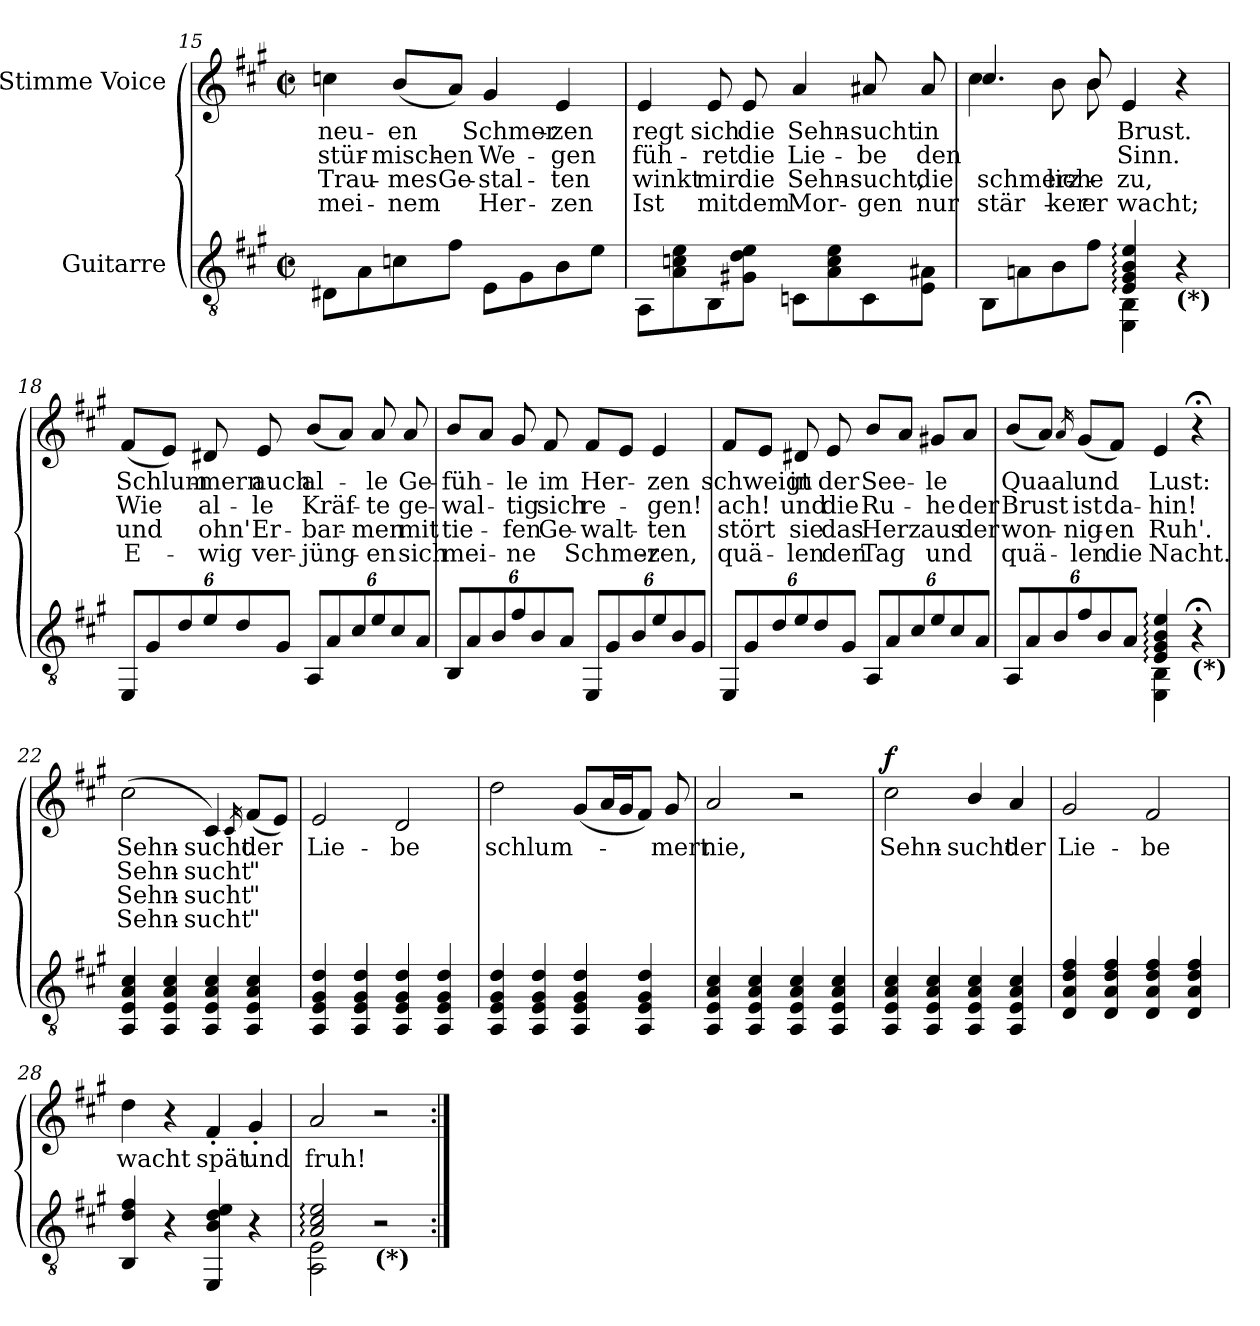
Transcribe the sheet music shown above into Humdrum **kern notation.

**kern	**kern	**text	**text	**text	**text	**dynam
*part2	*part1	*part1	*part1	*part1	*part1	*part1
*staff2	*staff1	*staff1	*staff1	*staff1	*staff1	*staff1
*I"Guitarre	*I"Stimme Voice	*	*	*	*	*
*clefGv2	*clefG2	*	*	*	*	*
*k[f#c#g#]	*k[f#c#g#]	*	*	*	*	*
*M2/2	*M2/2	*	*	*	*	*
*met(c|)	*met(c|)	*	*	*	*	*
=15	=15	=15	=15	=15	=15	=15
!	!	!LO:LY:b	!LO:LY:b	!LO:LY:b	!LO:LY:b	!
8D#X\L	4ccn\	neu-	stür-	Trau-	mei-	.
8A\	.	.	.	.	.	.
!	!	!LO:LY:b	!LO:LY:b	!LO:LY:b	!LO:LY:b	!
8cn\	(<8b/L	-en	-misch-	-mes	-nem	.
!	!	!	!LO:LY:b	!LO:LY:b	!	!
8f#\J	8a/J)	.	-en	Ge-	.	.
!	!	!LO:LY:b	!LO:LY:b	!LO:LY:b	!LO:LY:b	!
8E\L	4g#/	Schmer-	We-	-stal-	Her-	.
8G#\	.	.	.	.	.	.
!	!	!LO:LY:b	!LO:LY:b	!LO:LY:b	!LO:LY:b	!
8B\	4e/	-zen	-gen	-ten	-zen	.
8e\J	.	.	.	.	.	.
=16	=16	=16	=16	=16	=16	=16
!	!	!LO:LY:b	!LO:LY:b	!LO:LY:b	!LO:LY:b	!
8AA\L	4e/	regt	füh-	winkt	Ist	.
8A\ 8cn\ 8e\	.	.	.	.	.	.
!	!	!LO:LY:b	!LO:LY:b	!LO:LY:b	!LO:LY:b	!
8BB\	8e/	sich	-ret	mir	mit	.
!	!	!LO:LY:b	!LO:LY:b	!LO:LY:b	!LO:LY:b	!
8G#X\ 8d\ 8e\J	8e/	die	die	die	dem	.
!	!	!LO:LY:b	!LO:LY:b	!LO:LY:b	!LO:LY:b	!
8Cn\L	4a/	Sehn-	Lie-	Sehn-	Mor-	.
8A\ 8c\ 8e\	.	.	.	.	.	.
!	!	!LO:LY:b	!LO:LY:b	!LO:LY:b	!LO:LY:b	!
8C\	8a#X/	-sucht	-be	-sucht,	-gen	.
!	!	!LO:LY:b	!LO:LY:b	!LO:LY:b	!LO:LY:b	!
8E\ 8A#X\J	8a#/	in	den	die	nur	.
=17	=17	=17	=17	=17	=17	=17
*^	*	*	*	*	*	*
!	!	!	!LO:LY:b	!LO:LY:b	!	!	!
*	*	*^	*	*	*	*	*
!	!	!	!	!	!	!LO:LY:b	!LO:LY:b	!
8BB\L	2rEyy	4.cc#/	4cc#\	.	.	schmerz-	stär-	.
8Ani\	.	.	.	.	.	.	.	.
!	!	!	!	!	!	!LO:LY:b	!LO:LY:b	!
8B\	.	.	8b\	.	.	-lich-	-ker	.
!	!	!	!	!LO:LY:b	!LO:LY:b	!	!	!
!	!	!	!	!	!	!LO:LY:b	!LO:LY:b	!
8f#\J	.	8b/	8b\	.	.	-e	er	.
!	!	!	!	!LO:LY:b	!LO:LY:b	!LO:LY:b	!LO:LY:b	!
4E/: 4G#/: 4B/: 4e/:	4EE\ 4BB\	4e/	2ryy	Brust.	Sinn.	zu,	- wacht;	.
!LO:TX:b:B:t=(*)	!	!	!	!	!	!	!	!
4r	4rAAyy	4r	.	.	.	.	.	.
*v	*v	*	*	*	*	*	*	*
*	*v	*v	*	*	*	*	*
!!LO:LB:g=z
=18	=18	=18	=18	=18	=18	=18
*Xbrackettup	*	*	*	*	*	*
*^	*	*	*	*	*	*
!	!	!	!LO:LY:b	!LO:LY:b	!LO:LY:b	!LO:LY:b	!
*v	*v	*	*	*	*	*	*
12EE/L	(<8f#/L	Schlum-	Wie	und	E-	.
12G#/	.	.	.	.	.	.
.	8e/J)	.	.	.	.	.
12d/	.	.	.	.	.	.
!	!	!LO:LY:b	!LO:LY:b	!LO:LY:b	!LO:LY:b	!
12e/	8d#X/	-mern	al-	ohn'	-wig	.
12d/	.	.	.	.	.	.
!	!	!LO:LY:b	!LO:LY:b	!LO:LY:b	!LO:LY:b	!
.	8e/	auch	-le	Er-	ver-	.
12G#/J	.	.	.	.	.	.
!	!	!LO:LY:b	!LO:LY:b	!LO:LY:b	!LO:LY:b	!
12AA/L	(<8b/L	al-	Kräf-	-bar-	-jüng-	.
12A/	.	.	.	.	.	.
.	8a/J)	.	.	.	.	.
12c#/	.	.	.	.	.	.
!	!	!LO:LY:b	!LO:LY:b	!LO:LY:b	!LO:LY:b	!
12e/	8a/	-le	-te	-men	-en	.
12c#/	.	.	.	.	.	.
!	!	!LO:LY:b	!LO:LY:b	!LO:LY:b	!LO:LY:b	!
.	8a/	Ge-	ge-	mit	sich	.
12A/J	.	.	.	.	.	.
=19	=19	=19	=19	=19	=19	=19
!	!	!LO:LY:b	!LO:LY:b	!LO:LY:b	!LO:LY:b	!
12BB/L	8b/L	-füh-	-wal-	tie-	mei-	.
12A/	.	.	.	.	.	.
.	8a/J	.	.	.	.	.
12B/	.	.	.	.	.	.
!	!	!LO:LY:b	!LO:LY:b	!LO:LY:b	!LO:LY:b	!
12f#/	8g#/	-le	-tig	-fen	-ne	.
12B/	.	.	.	.	.	.
!	!	!LO:LY:b	!LO:LY:b	!LO:LY:b	!	!
.	8f#/	im	sich	Ge-	.	.
12A/J	.	.	.	.	.	.
!	!	!LO:LY:b	!LO:LY:b	!LO:LY:b	!LO:LY:b	!
12EE/L	8f#/L	Her-	re-	-walt-	Schmer-	.
12G#/	.	.	.	.	.	.
.	8e/J	.	.	.	.	.
12B/	.	.	.	.	.	.
!	!	!LO:LY:b	!LO:LY:b	!LO:LY:b	!LO:LY:b	!
12e/	4e/	-zen	-gen!	-ten	-zen,	.
12B/	.	.	.	.	.	.
12G#/J	.	.	.	.	.	.
=20	=20	=20	=20	=20	=20	=20
!	!	!LO:LY:b	!LO:LY:b	!LO:LY:b	!LO:LY:b	!
12EE/L	8f#/L	schweigt	ach!	stört	quä-	.
12G#/	.	.	.	.	.	.
.	8e/J	.	.	.	.	.
12d/	.	.	.	.	.	.
!	!	!LO:LY:b	!LO:LY:b	!LO:LY:b	!LO:LY:b	!
12e/	8d#X/	in	und	sie	-len	.
12d/	.	.	.	.	.	.
!	!	!LO:LY:b	!LO:LY:b	!LO:LY:b	!LO:LY:b	!
.	8e/	der	die	das	den	.
12G#/J	.	.	.	.	.	.
!	!	!LO:LY:b	!LO:LY:b	!LO:LY:b	!LO:LY:b	!
12AA/L	8b/L	See-	Ru-	Herz	Tag	.
12A/	.	.	.	.	.	.
.	8a/J	.	.	.	.	.
12c#/	.	.	.	.	.	.
!	!	!LO:LY:b	!LO:LY:b	!LO:LY:b	!LO:LY:b	!
12e/	8g#X/L	-le	-he	aus	und	.
12c#/	.	.	.	.	.	.
!	!	!	!LO:LY:b	!LO:LY:b	!	!
.	8a/J	.	der	der	.	.
12A/J	.	.	.	.	.	.
=21	=21	=21	=21	=21	=21	=21
*^	*	*	*	*	*	*
!	!	!	!LO:LY:b	!LO:LY:b	!LO:LY:b	!LO:LY:b	!
12AA/L	2rDDyy	(<8b/L	Quaal	Brust	won-	quä-	.
12A/	.	.	.	.	.	.	.
.	.	8a/J)	.	.	.	.	.
12B/	.	.	.	.	.	.	.
.	.	16qa/	.	.	.	.	.
!	!	!	!LO:LY:b	!LO:LY:b	!LO:LY:b	!LO:LY:b	!
12f#/	.	(<8g#/L	und	ist	-nig-	-len	.
12B/	.	.	.	.	.	.	.
!	!	!	!	!LO:LY:b	!LO:LY:b	!LO:LY:b	!
.	.	8f#/J)	.	da-	-en	die	.
12A/J	.	.	.	.	.	.	.
!	!	!	!LO:LY:b	!LO:LY:b	!LO:LY:b	!LO:LY:b	!
4E/: 4G#/: 4B/: 4e/:	4EE\ 4BB\	4e/	Lust:	-hin!	Ruh'.	Nacht.	.
!LO:TX:b:B:t=(*)	!	!	!	!	!	!	!
4r;<	4rAAyy	4r;<	.	.	.	.	.
!!LO:LB:g=z
=22	=22	=22	=22	=22	=22	=22	=22
!	!	!	!LO:LY:b	!LO:LY:b	!LO:LY:b	!LO:LY:b	!
*v	*v	*	*	*	*	*	*
4AA/ 4E/ 4A/ 4c#/	(>2cc#\	Sehn-	Sehn-	Sehn-	Sehn-	.
4AA/ 4E/ 4A/ 4c#/	.	.	.	.	.	.
!	!	!LO:LY:b	!LO:LY:b	!LO:LY:b	!LO:LY:b	!
4AA/ 4E/ 4A/ 4c#/	4c#/)	-sucht	-sucht	-sucht	-sucht	.
.	16qc#/	.	.	.	.	.
!	!	!LO:LY:b	!LO:LY:b	!LO:LY:b	!LO:LY:b	!
4AA/ 4E/ 4A/ 4c#/	(<8f#/L	der	"	"	"	.
.	8e/J)	.	.	.	.	.
=23	=23	=23	=23	=23	=23	=23
!	!	!LO:LY:b	!	!	!	!
4AA/ 4E/ 4G#/ 4d/	2e/	Lie-	.	.	.	.
4AA/ 4E/ 4G#/ 4d/	.	.	.	.	.	.
!	!	!LO:LY:b	!	!	!	!
4AA/ 4E/ 4G#/ 4d/	2d/	-be	.	.	.	.
4AA/ 4E/ 4G#/ 4d/	.	.	.	.	.	.
=24	=24	=24	=24	=24	=24	=24
!	!	!LO:LY:b	!	!	!	!
4AA/ 4E/ 4G#/ 4d/	2dd\	schlum-	.	.	.	.
4AA/ 4E/ 4G#/ 4d/	.	.	.	.	.	.
4AA/ 4E/ 4G#/ 4d/	(<8g#/L	.	.	.	.	.
.	16a/L	.	.	.	.	.
.	16g#/J	.	.	.	.	.
4AA/ 4E/ 4G#/ 4d/	8f#/J)	.	.	.	.	.
!	!	!LO:LY:b	!	!	!	!
.	8g#/	-mert	.	.	.	.
=25	=25	=25	=25	=25	=25	=25
!	!	!LO:LY:b	!	!	!	!
4AA/ 4E/ 4A/ 4c#/	2a/	nie,	.	.	.	.
4AA/ 4E/ 4A/ 4c#/	.	.	.	.	.	.
4AA/ 4E/ 4A/ 4c#/	2r	.	.	.	.	.
4AA/ 4E/ 4A/ 4c#/	.	.	.	.	.	.
=26	=26	=26	=26	=26	=26	=26
!	!	!LO:LY:b	!	!	!	!LO:DY:a
4AA/ 4E/ 4A/ 4c#/	2cc#\	Sehn-	.	.	.	f
4AA/ 4E/ 4A/ 4c#/	.	.	.	.	.	.
!	!	!LO:LY:b	!	!	!	!
4AA/ 4E/ 4A/ 4c#/	4b/	-sucht	.	.	.	.
!	!	!LO:LY:b	!	!	!	!
4AA/ 4E/ 4A/ 4c#/	4a/	der	.	.	.	.
=27	=27	=27	=27	=27	=27	=27
!	!	!LO:LY:b	!	!	!	!
4D/ 4A/ 4d/ 4f#/	2g#/	Lie-	.	.	.	.
4D/ 4A/ 4d/ 4f#/	.	.	.	.	.	.
!	!	!LO:LY:b	!	!	!	!
4D/ 4A/ 4d/ 4f#/	2f#/	-be	.	.	.	.
4D/ 4A/ 4d/ 4f#/	.	.	.	.	.	.
=28	=28	=28	=28	=28	=28	=28
!	!	!LO:LY:b	!	!	!	!
4BB/ 4d/ 4f#/	4dd\	wacht	.	.	.	.
4r	4r	.	.	.	.	.
!	!	!LO:LY:b	!	!	!	!
4EE/ 4B/ 4d/ 4e/	4f#'/	spät	.	.	.	.
!	!	!LO:LY:b	!	!	!	!
4r	4g#'/	und	.	.	.	.
=29	=29	=29	=29	=29	=29	=29
*^	*	*	*	*	*	*
!	!	!	!LO:LY:b	!	!	!	!
2A/: 2c#/: 2e/:	2AA\ 2E\	2a/	fruh!	.	.	.	.
!LO:TX:b:B:t=(*)	!	!	!	!	!	!	!
2r	2rCyy	2r	.	.	.	.	.
*v	*v	*	*	*	*	*	*
=:|!	=:|!	=:|!	=:|!	=:|!	=:|!	=:|!
*-	*-	*-	*-	*-	*-	*-
